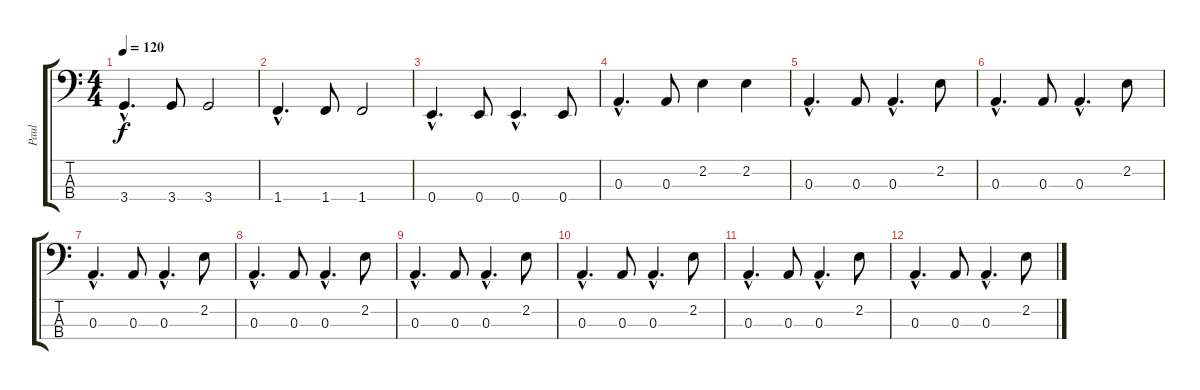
\track ("Paul" "Paul") {instrument electricbasspick}
\staff {score tabs}
\tuning (G2 D2 A1 E1) {hide}
\ts (4 4)
\tempo 120
\clef f4
\ks c
3.4{hac}.4{d dy f} 3.4.8 3.4.2 |
1.4{hac}.4{d} 1.4.8 1.4.2 |
0.4{hac}.4{d} 0.4.8 0.4{hac}.4{d} 0.4.8 |
0.3{hac}.4{d} 0.3.8 2.2.4 2.2.4 |
0.3{hac}.4{d} 0.3.8 0.3{hac}.4{d} 2.2.8 |
0.3{hac}.4{d} 0.3.8 0.3{hac}.4{d} 2.2.8 |
0.3{hac}.4{d} 0.3.8 0.3{hac}.4{d} 2.2.8 |
0.3{hac}.4{d volume 11} 0.3.8 0.3{hac}.4{d} 2.2.8 |
0.3{hac}.4{d volume 9} 0.3.8 0.3{hac}.4{d} 2.2.8 |
0.3{hac}.4{d volume 7} 0.3.8 0.3{hac}.4{d} 2.2.8 |
0.3{hac}.4{d volume 5} 0.3.8 0.3{hac}.4{d} 2.2.8 |
0.3{hac}.4{d volume 3} 0.3.8 0.3{hac}.4{d volume 2} 2.2.8
